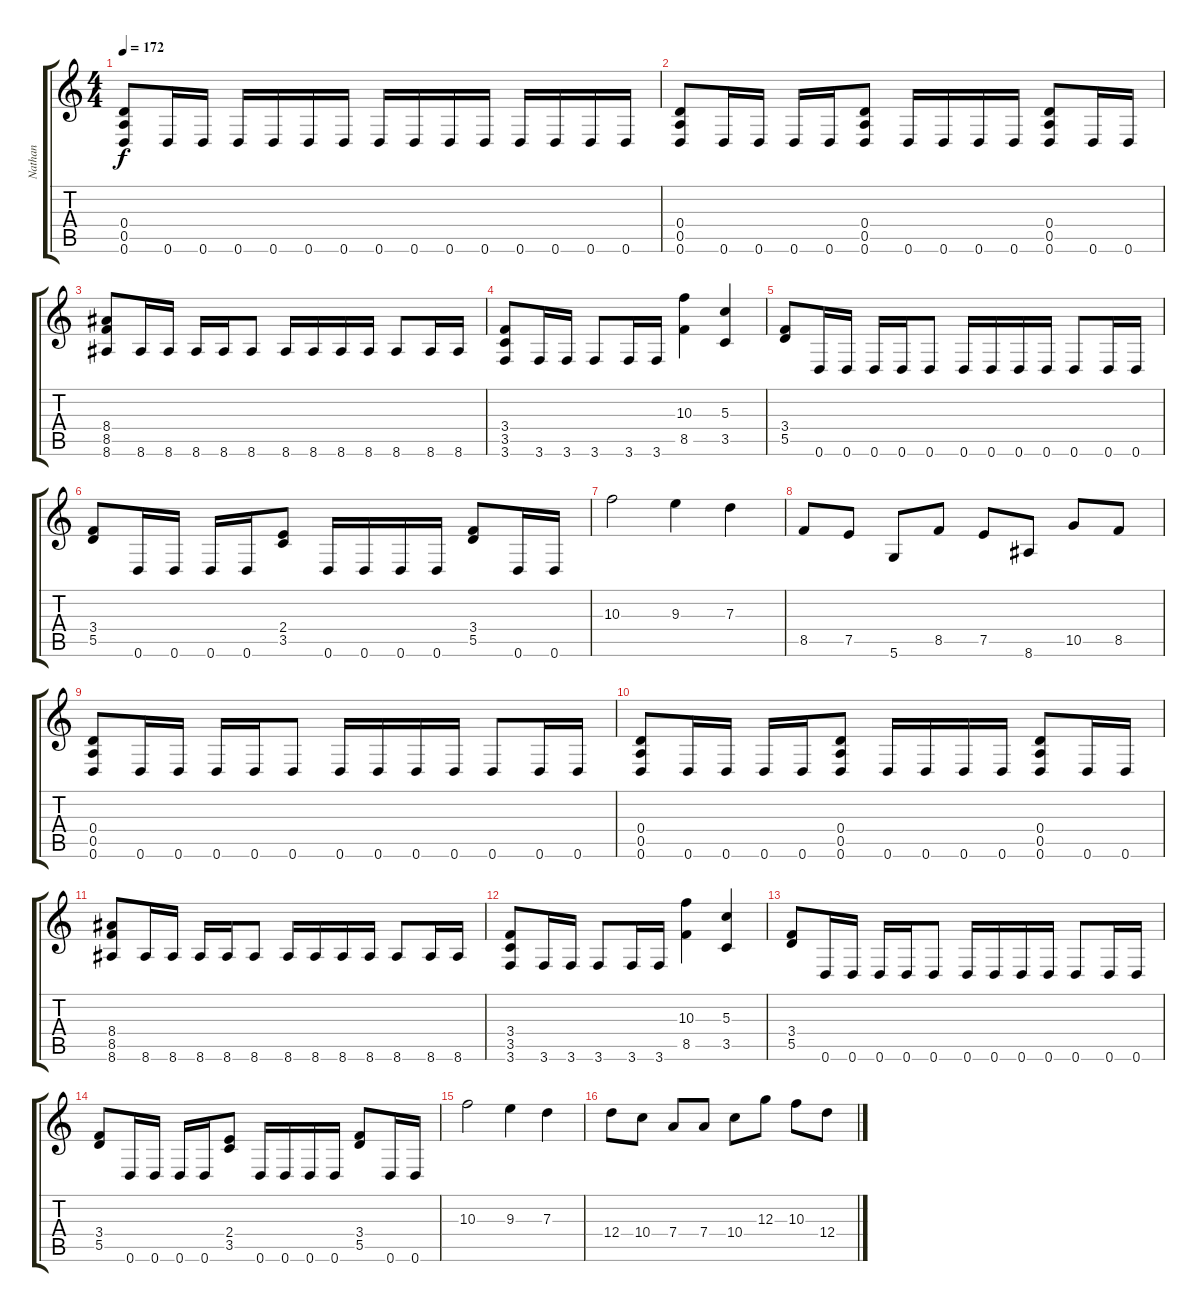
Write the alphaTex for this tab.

\track ("Nathan" "Nathan") {instrument distortionguitar}
\staff {score tabs}
\tuning (E4 B3 G3 D3 A2 D2) {hide}
\ts (4 4)
\tempo 172
\clef g2
\ks c
(0.4 0.5 0.6).8{dy f} 0.6.16 0.6.16 0.6.16 0.6.16 0.6.16 0.6.16 0.6.16 0.6.16 0.6.16 0.6.16 0.6.16 0.6.16 0.6.16 0.6.16 |
(0.4 0.5 0.6).8 0.6.16 0.6.16 0.6.16 0.6.16 (0.4 0.5 0.6).8 0.6.16 0.6.16 0.6.16 0.6.16 (0.4 0.5 0.6).8 0.6.16 0.6.16 |
(8.4 8.5 8.6).8 8.6.16 8.6.16 8.6.16 8.6.16 8.6.8 8.6.16 8.6.16 8.6.16 8.6.16 8.6.8 8.6.16 8.6.16 |
(3.4 3.5 3.6).8 3.6.16 3.6.16 3.6.8 3.6.16 3.6.16 (10.3 8.5).4 (5.3 3.5).4 |
(3.4 5.5).8 0.6.16 0.6.16 0.6.16 0.6.16 0.6.8 0.6.16 0.6.16 0.6.16 0.6.16 0.6.8 0.6.16 0.6.16 |
(3.4 5.5).8 0.6.16 0.6.16 0.6.16 0.6.16 (2.4 3.5).8 0.6.16 0.6.16 0.6.16 0.6.16 (3.4 5.5).8 0.6.16 0.6.16 |
10.3.2 9.3.4 7.3.4 |
8.5.8 7.5.8 5.6.8 8.5.8 7.5.8 8.6.8 10.5.8 8.5.8 |
(0.4 0.5 0.6).8 0.6.16 0.6.16 0.6.16 0.6.16 0.6.8 0.6.16 0.6.16 0.6.16 0.6.16 0.6.8 0.6.16 0.6.16 |
(0.4 0.5 0.6).8 0.6.16 0.6.16 0.6.16 0.6.16 (0.4 0.5 0.6).8 0.6.16 0.6.16 0.6.16 0.6.16 (0.4 0.5 0.6).8 0.6.16 0.6.16 |
(8.4 8.5 8.6).8 8.6.16 8.6.16 8.6.16 8.6.16 8.6.8 8.6.16 8.6.16 8.6.16 8.6.16 8.6.8 8.6.16 8.6.16 |
(3.4 3.5 3.6).8 3.6.16 3.6.16 3.6.8 3.6.16 3.6.16 (10.3 8.5).4 (5.3 3.5).4 |
(3.4 5.5).8 0.6.16 0.6.16 0.6.16 0.6.16 0.6.8 0.6.16 0.6.16 0.6.16 0.6.16 0.6.8 0.6.16 0.6.16 |
(3.4 5.5).8 0.6.16 0.6.16 0.6.16 0.6.16 (2.4 3.5).8 0.6.16 0.6.16 0.6.16 0.6.16 (3.4 5.5).8 0.6.16 0.6.16 |
10.3.2 9.3.4 7.3.4 |
12.4.8 10.4.8 7.4.8 7.4.8 10.4.8 12.3.8 10.3.8 12.4.8
